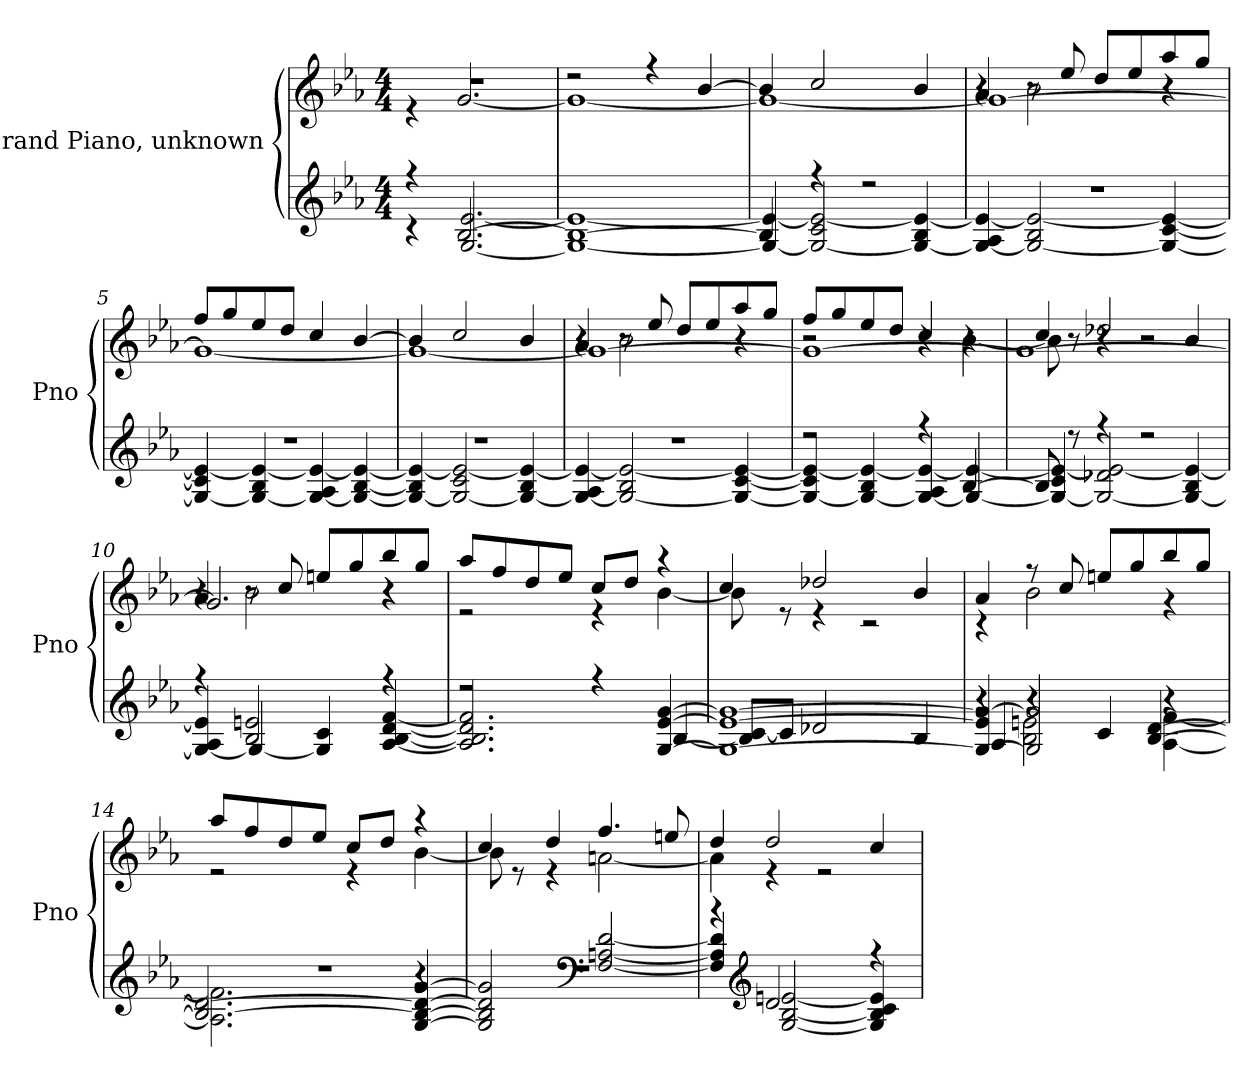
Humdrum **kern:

**kern	**kern
*part1	*part1
*staff2	*staff1
*I"Grand Piano, unknown	*
*I'Pno	*
*clefG2	*clefG2
*k[b-e-a-]	*k[b-e-a-]
*M4/4	*M4/4
*MM120	*MM120
=1	=1
*^	*^
4r	4r	1r	4r
[2.B-/	[2.G/ [2.e-/	.	[2.g/
=2	=2	=2	=2
1B-_	1G_ 1e-_	2r	1g_
.	.	4r	.
.	.	[4b-/	.
=3	=3	=3	=3
4B-/]	4G/_ 4e-/_	4b-/]	1g_
4r	2G/_ 2c/ 2e-/_	2cc/	.
2r	.	.	.
.	4G/_ 4B-/ 4e-/_	4b-/	.
=4	=4	=4	=4
*	*	*	*^
1r	4G/_ 4A-/ 4e-/_	4a-/	4r	1g_
.	2G/_ 2B-/ 2e-/_	8r	2b-\	.
.	.	8ee-/	.	.
.	.	8dd/L	.	.
.	.	8ee-/	.	.
.	4G/_ [4c/ 4e-/_	8aa-/	4r	.
.	.	8gg/J	.	.
*	*	*	*v	*v
=5	=5	=5	=5
1r	4G/_ 4c/] 4e-/_	8ff/L	1g_
.	.	8gg/	.
.	4G/_ 4B-/ 4e-/_	8ee-/	.
.	.	8dd/J	.
.	4G/_ 4A-/ 4e-/_	4cc/	.
.	4G/_ [4B-/ 4e-/_	[4b-/	.
=6	=6	=6	=6
1r	4G/_ 4B-/] 4e-/_	4b-/]	1g_
.	2G/_ 2c/ 2e-/_	2cc/	.
.	4G/_ 4B-/ 4e-/_	4b-/	.
!!LO:LB:g=z
=7	=7	=7	=7
*	*	*	*^
1r	4G/_ 4A-/ 4e-/_	4a-/	4r	1g_
.	2G/_ 2B-/ 2e-/_	8r	2b-\	.
.	.	8ee-/	.	.
.	.	8dd/L	.	.
.	.	8ee-/	.	.
.	4G/_ [4c/ 4e-/_	8aa-/	4r	.
.	.	8gg/J	.	.
=8	=8	=8	=8	=8
2r	4G/_ 4c/] 4e-/_	8ff/L	2r	1g_
.	.	8gg/	.	.
.	4G/_ 4B-/ 4e-/_	8ee-/	.	.
.	.	8dd/J	.	.
4r	4G/_ 4A-/ 4e-/_	4cc/	4r	.
[4B-/	4G/_ 4e-/_	4r	[4b-\	.
=9	=9	=9	=9	=9
8B-/]	4G/_ 4c/ 4e-/_	4cc/	8b-\]	1g_
8r	.	.	8r	.
4r	2G/_ 2d-X/ 2e-/_	2dd-X/	4r	.
2r	.	.	2r	.
.	4G/_ 4B-/ 4e-/_	4b-/	.	.
=10	=10	=10	=10	=10
4r	4G/_ 4A-/ 4e-/]	4a-/	4r	2.g/]
2B-/ 2en/	4G/_	8r	2b-\	.
.	.	8cc/	.	.
.	4G/] 4c/	8een/L	.	.
.	.	8gg/	.	.
4r	[4A-/ [4B-/ [4d/ [4f/	8bb-/	4r	4r
.	.	8gg/J	.	.
*	*	*	*v	*v
=11	=11	=11	=11
2r	2.A-/] 2.B-/] 2.d/] 2.f/]	8aa-/L	2r
.	.	8ff/	.
.	.	8dd/	.
.	.	8ee-/J	.
4r	.	8cc/L	4r
.	.	8dd/J	.
[4G/ [4e-/ [4g/	[4B-/	4r	[4b-\
!!LO:LB:g=z	!!
=12	=12	=12	=12
1G_ 1e-_ 1g_	8B-/] [8c/L	4cc/	8b-\]
.	8c/J]	.	8r
.	2d-X/	2dd-X/	4r
.	.	.	2r
.	4B-/	4b-/	.
=13	=13	=13	=13
*	*^	*	*
4G/_ 4e-/] 4g/_	4r	4A-/	4a-/	4r
2G/] 2g/]	2B-\ 2en\	4r	8r	2b-\
.	.	.	8cc/	.
.	.	4c/	8een/L	.
.	.	.	8gg/	.
4r	[4A-\ [4f\	[4B-/ [4d/	8bb-/	4r
.	.	.	8gg/J	.
=14	=14	=14	=14	=14
1r	2.A-\] 2.f\]	2.B-/_ 2.d/_	8aa-/L	2r
.	.	.	8ff/	.
.	.	.	8dd/	.
.	.	.	8ee-/J	.
.	.	.	8cc/L	4r
.	.	.	8dd/J	.
.	4r	[4G/ 4B-/_ 4d/_ [4g/	4r	[4b-\
*	*v	*v	*	*
=15	=15	=15	=15
1r	2G/] 2B-/] 2d/] 2g/]	4cc/	8b-\]
.	.	.	8r
.	.	4dd/	4r
*clefF4	*	*	*
.	[2F/ [2An/ [2d/	4.ff/	[2an\
.	.	8een/	.
=16	=16	=16	=16
4r	4F/] 4A/] 4d/]	4dd/	4a\]
*clefG2	*	*	*
2d/	[2G/ [2B-/ [2en/	2dd/	4r
.	.	.	2r
4r	4G/] 4B-/] 4c/ 4e/]	4cc/	.
*v	*v	*	*
*	*v	*v
=	=
*-	*-
